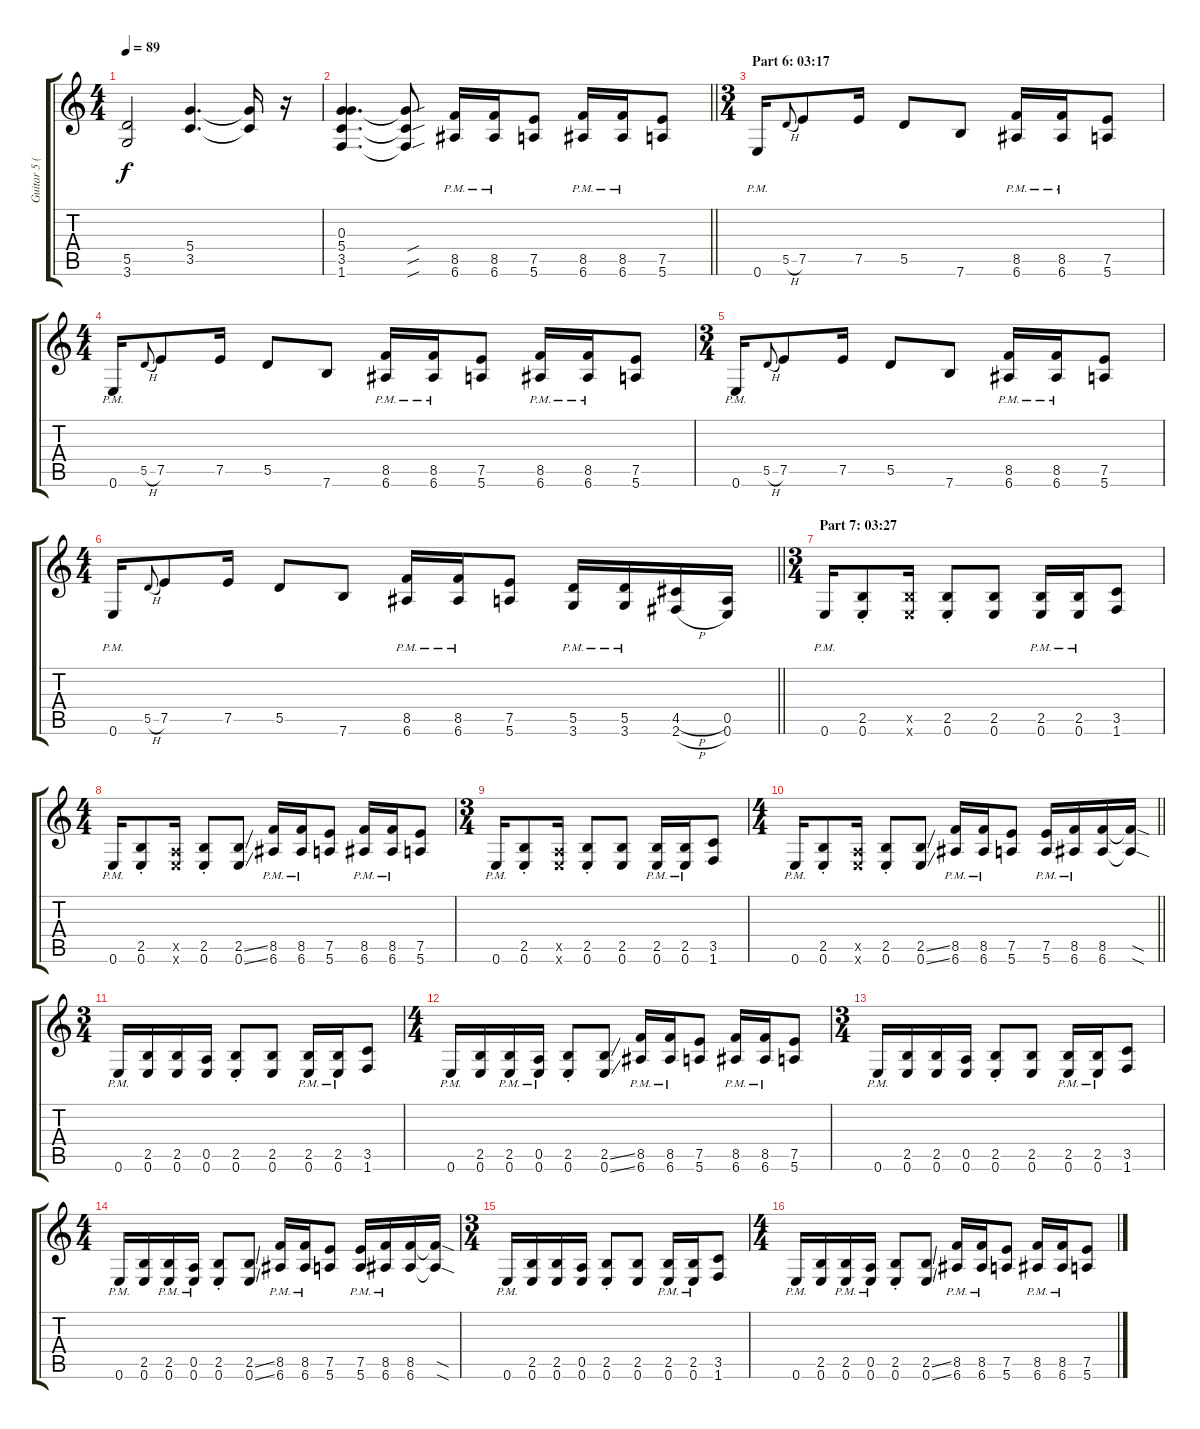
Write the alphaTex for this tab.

\track ("Guitar 5 (Distortion)" "Guitar 5 (") {instrument distortionguitar}
\staff {score tabs}
\tuning (E4 B3 G3 D3 A2 E2) {hide}
\ts (4 4)
\tempo 89
\clef g2
\ks c
(5.5 3.6).2{dy f} (5.4 3.5).4{d} (5.4{t} 3.5{t}).16 r.16 |
\barLineRight lightlight
(0.3 5.4 3.5 1.6).4{d} (5.4{sou t} 3.5{sou t} 1.6{sou t}).8 (8.5{pm} 6.6{pm}).16 (8.5{pm} 6.6{pm}).16 (7.5 5.6).8 (8.5{pm} 6.6{pm}).16 (8.5{pm} 6.6{pm}).16 (7.5 5.6).8 |
\ts (3 4)
\section ("" "Part 6: 03:17")
0.6{pm}.16 5.5{h}.8{gr onbeat} 7.5.8 7.5.16 5.5.8 7.6.8 (8.5{pm} 6.6{pm}).16 (8.5{pm} 6.6{pm}).16 (7.5 5.6).8 |
\ts (4 4)
0.6{pm}.16 5.5{h}.8{gr onbeat} 7.5.8 7.5.16 5.5.8 7.6.8 (8.5{pm} 6.6{pm}).16 (8.5{pm} 6.6{pm}).16 (7.5 5.6).8 (8.5{pm} 6.6{pm}).16 (8.5{pm} 6.6{pm}).16 (7.5 5.6).8 |
\ts (3 4)
0.6{pm}.16 5.5{h}.8{gr onbeat} 7.5.8 7.5.16 5.5.8 7.6.8 (8.5{pm} 6.6{pm}).16 (8.5{pm} 6.6{pm}).16 (7.5 5.6).8 |
\ts (4 4)
\barLineRight lightlight
0.6{pm}.16 5.5{h}.8{gr onbeat} 7.5.8 7.5.16 5.5.8 7.6.8 (8.5{pm} 6.6{pm}).16 (8.5{pm} 6.6{pm}).16 (7.5 5.6).8 (5.5{pm} 3.6{pm}).16 (5.5{pm} 3.6{pm}).16 (4.5{h} 2.6{h}).16 (0.5 0.6).16 |
\ts (3 4)
\section ("" "Part 7: 03:27")
0.6{pm}.16 (2.5{st} 0.6{st}).8 (2.5{x} 0.6{x}).16 (2.5{st} 0.6{st}).8 (2.5 0.6).8 (2.5{pm} 0.6{pm}).16 (2.5{pm} 0.6{pm}).16 (3.5 1.6).8 |
\ts (4 4)
0.6{pm}.16 (2.5{st} 0.6{st}).8 (0.5{x} 0.6{x}).16 (2.5{st} 0.6{st}).8 (2.5{ss} 0.6{ss}).8 (8.5{pm} 6.6{pm}).16 (8.5{pm} 6.6{pm}).16 (7.5 5.6).8 (8.5{pm} 6.6{pm}).16 (8.5{pm} 6.6{pm}).16 (7.5 5.6).8 |
\ts (3 4)
0.6{pm}.16 (2.5{st} 0.6{st}).8 (0.5{x} 0.6{x}).16 (2.5{st} 0.6{st}).8 (2.5 0.6).8 (2.5{pm} 0.6{pm}).16 (2.5{pm} 0.6{pm}).16 (3.5 1.6).8 |
\ts (4 4)
\barLineRight lightlight
0.6{pm}.16 (2.5{st} 0.6{st}).8 (0.5{x} 0.6{x}).16 (2.5{st} 0.6{st}).8 (2.5{ss} 0.6{ss}).8 (8.5{pm} 6.6{pm}).16 (8.5{pm} 6.6{pm}).16 (7.5 5.6).8 (7.5{pm} 5.6{pm}).16 (8.5{pm} 6.6{pm}).16 (8.5 6.6).16 (8.5{sod t} 6.6{sod t}).16 |
\ts (3 4)
0.6{pm}.16 (2.5 0.6).16 (2.5 0.6).16 (0.5 0.6).16 (2.5{st} 0.6{st}).8 (2.5 0.6).8 (2.5{pm} 0.6{pm}).16 (2.5{pm} 0.6{pm}).16 (3.5 1.6).8 |
\ts (4 4)
0.6{pm}.16 (2.5 0.6).16 (2.5{pm} 0.6{pm}).16 (0.5{pm} 0.6{pm}).16 (2.5{st} 0.6{st}).8 (2.5{ss} 0.6{ss}).8 (8.5{pm} 6.6{pm}).16 (8.5{pm} 6.6{pm}).16 (7.5 5.6).8 (8.5{pm} 6.6{pm}).16 (8.5{pm} 6.6{pm}).16 (7.5 5.6).8 |
\ts (3 4)
0.6{pm}.16 (2.5 0.6).16 (2.5 0.6).16 (0.5 0.6).16 (2.5{st} 0.6{st}).8 (2.5 0.6).8 (2.5{pm} 0.6{pm}).16 (2.5{pm} 0.6{pm}).16 (3.5 1.6).8 |
\ts (4 4)
0.6{pm}.16 (2.5 0.6).16 (2.5{pm} 0.6{pm}).16 (0.5{pm} 0.6{pm}).16 (2.5{st} 0.6{st}).8 (2.5{ss} 0.6{ss}).8 (8.5{pm} 6.6{pm}).16 (8.5{pm} 6.6{pm}).16 (7.5 5.6).8 (7.5{pm} 5.6{pm}).16 (8.5{pm} 6.6{pm}).16 (8.5 6.6).16 (8.5{sod t} 6.6{sod t}).16 |
\ts (3 4)
0.6{pm}.16 (2.5 0.6).16 (2.5 0.6).16 (0.5 0.6).16 (2.5{st} 0.6{st}).8 (2.5 0.6).8 (2.5{pm} 0.6{pm}).16 (2.5{pm} 0.6{pm}).16 (3.5 1.6).8 |
\ts (4 4)
0.6{pm}.16 (2.5 0.6).16 (2.5{pm} 0.6{pm}).16 (0.5{pm} 0.6{pm}).16 (2.5{st} 0.6{st}).8 (2.5{ss} 0.6{ss}).8 (8.5{pm} 6.6{pm}).16 (8.5{pm} 6.6{pm}).16 (7.5 5.6).8 (8.5{pm} 6.6{pm}).16 (8.5{pm} 6.6{pm}).16 (7.5 5.6).8
